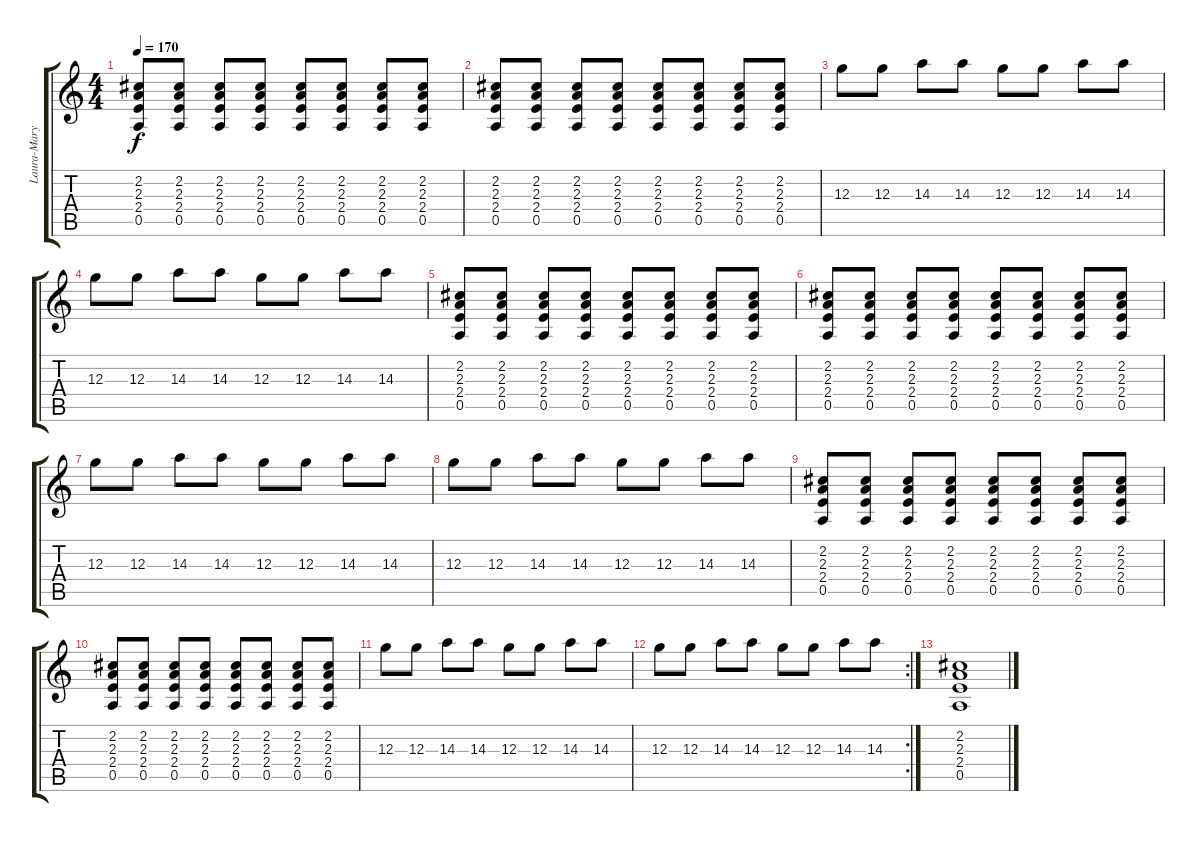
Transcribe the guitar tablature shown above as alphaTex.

\track ("Laura-Mary" "Laura-Mary") {instrument overdrivenguitar}
\staff {score tabs}
\tuning (E4 B3 G3 D3 A2 E2) {hide}
\ts (4 4)
\tempo 170
\clef g2
\ks c
(2.2 2.3 2.4 0.5).8{dy f} (2.2 2.3 2.4 0.5).8 (2.2 2.3 2.4 0.5).8 (2.2 2.3 2.4 0.5).8 (2.2 2.3 2.4 0.5).8 (2.2 2.3 2.4 0.5).8 (2.2 2.3 2.4 0.5).8 (2.2 2.3 2.4 0.5).8 |
(2.2 2.3 2.4 0.5).8 (2.2 2.3 2.4 0.5).8 (2.2 2.3 2.4 0.5).8 (2.2 2.3 2.4 0.5).8 (2.2 2.3 2.4 0.5).8 (2.2 2.3 2.4 0.5).8 (2.2 2.3 2.4 0.5).8 (2.2 2.3 2.4 0.5).8 |
12.3.8 12.3.8 14.3.8 14.3.8 12.3.8 12.3.8 14.3.8 14.3.8 |
12.3.8 12.3.8 14.3.8 14.3.8 12.3.8 12.3.8 14.3.8 14.3.8 |
(2.2 2.3 2.4 0.5).8 (2.2 2.3 2.4 0.5).8 (2.2 2.3 2.4 0.5).8 (2.2 2.3 2.4 0.5).8 (2.2 2.3 2.4 0.5).8 (2.2 2.3 2.4 0.5).8 (2.2 2.3 2.4 0.5).8 (2.2 2.3 2.4 0.5).8 |
(2.2 2.3 2.4 0.5).8 (2.2 2.3 2.4 0.5).8 (2.2 2.3 2.4 0.5).8 (2.2 2.3 2.4 0.5).8 (2.2 2.3 2.4 0.5).8 (2.2 2.3 2.4 0.5).8 (2.2 2.3 2.4 0.5).8 (2.2 2.3 2.4 0.5).8 |
12.3.8 12.3.8 14.3.8 14.3.8 12.3.8 12.3.8 14.3.8 14.3.8 |
12.3.8 12.3.8 14.3.8 14.3.8 12.3.8 12.3.8 14.3.8 14.3.8 |
(2.2 2.3 2.4 0.5).8 (2.2 2.3 2.4 0.5).8 (2.2 2.3 2.4 0.5).8 (2.2 2.3 2.4 0.5).8 (2.2 2.3 2.4 0.5).8 (2.2 2.3 2.4 0.5).8 (2.2 2.3 2.4 0.5).8 (2.2 2.3 2.4 0.5).8 |
(2.2 2.3 2.4 0.5).8 (2.2 2.3 2.4 0.5).8 (2.2 2.3 2.4 0.5).8 (2.2 2.3 2.4 0.5).8 (2.2 2.3 2.4 0.5).8 (2.2 2.3 2.4 0.5).8 (2.2 2.3 2.4 0.5).8 (2.2 2.3 2.4 0.5).8 |
12.3.8 12.3.8 14.3.8 14.3.8 12.3.8 12.3.8 14.3.8 14.3.8 |
\rc 2
12.3.8 12.3.8 14.3.8 14.3.8 12.3.8 12.3.8 14.3.8 14.3.8 |
(2.2 2.3 2.4 0.5).1
